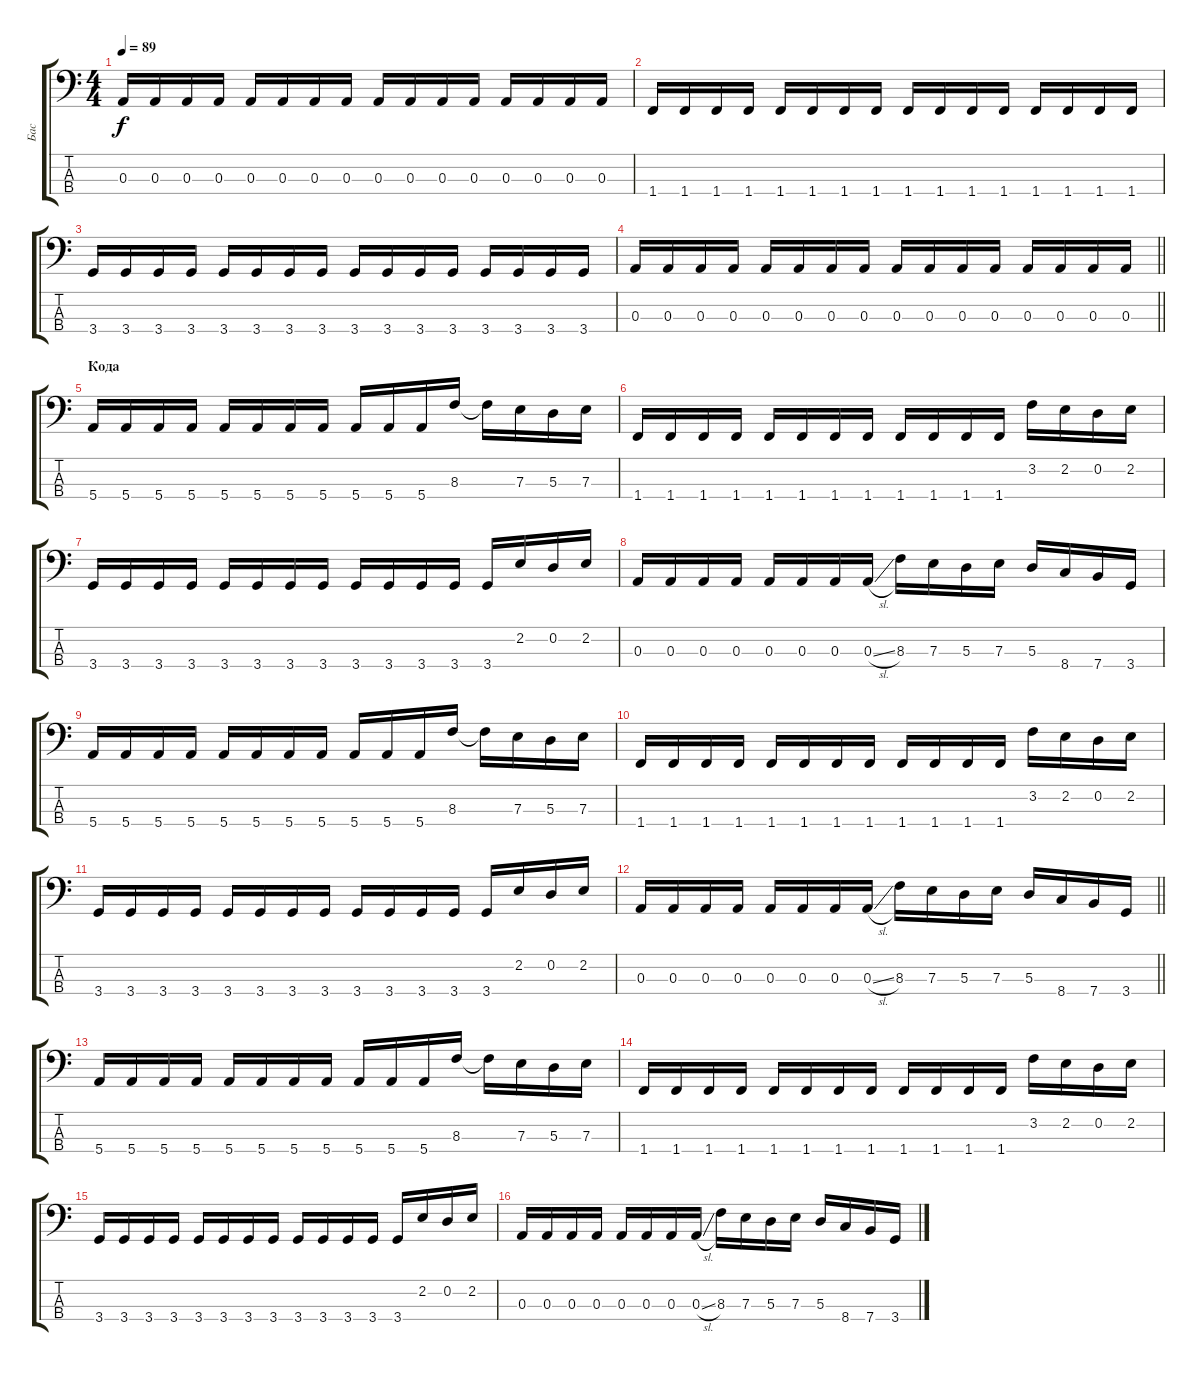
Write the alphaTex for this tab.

\track ("Бас" "Бас") {instrument electricbassfinger}
\staff {score tabs}
\tuning (G2 D2 A1 E1) {hide}
\ts (4 4)
\tempo 89
\clef f4
\ks c
0.3.16{dy f} 0.3.16 0.3.16 0.3.16 0.3.16 0.3.16 0.3.16 0.3.16 0.3.16 0.3.16 0.3.16 0.3.16 0.3.16 0.3.16 0.3.16 0.3.16 |
1.4.16 1.4.16 1.4.16 1.4.16 1.4.16 1.4.16 1.4.16 1.4.16 1.4.16 1.4.16 1.4.16 1.4.16 1.4.16 1.4.16 1.4.16 1.4.16 |
3.4.16 3.4.16 3.4.16 3.4.16 3.4.16 3.4.16 3.4.16 3.4.16 3.4.16 3.4.16 3.4.16 3.4.16 3.4.16 3.4.16 3.4.16 3.4.16 |
\barLineRight lightlight
0.3.16 0.3.16 0.3.16 0.3.16 0.3.16 0.3.16 0.3.16 0.3.16 0.3.16 0.3.16 0.3.16 0.3.16 0.3.16 0.3.16 0.3.16 0.3.16 |
\section ("" "Кода")
5.4.16 5.4.16 5.4.16 5.4.16 5.4.16 5.4.16 5.4.16 5.4.16 5.4.16 5.4.16 5.4.16 8.3.16 8.3{t}.16 7.3.16 5.3.16 7.3.16 |
1.4.16 1.4.16 1.4.16 1.4.16 1.4.16 1.4.16 1.4.16 1.4.16 1.4.16 1.4.16 1.4.16 1.4.16 3.2.16 2.2.16 0.2.16 2.2.16 |
3.4.16 3.4.16 3.4.16 3.4.16 3.4.16 3.4.16 3.4.16 3.4.16 3.4.16 3.4.16 3.4.16 3.4.16 3.4.16 2.2.16 0.2.16 2.2.16 |
0.3.16 0.3.16 0.3.16 0.3.16 0.3.16 0.3.16 0.3.16 0.3{sl}.16 8.3.16 7.3.16 5.3.16 7.3.16 5.3.16 8.4.16 7.4.16 3.4.16 |
5.4.16 5.4.16 5.4.16 5.4.16 5.4.16 5.4.16 5.4.16 5.4.16 5.4.16 5.4.16 5.4.16 8.3.16 8.3{t}.16 7.3.16 5.3.16 7.3.16 |
1.4.16 1.4.16 1.4.16 1.4.16 1.4.16 1.4.16 1.4.16 1.4.16 1.4.16 1.4.16 1.4.16 1.4.16 3.2.16 2.2.16 0.2.16 2.2.16 |
3.4.16 3.4.16 3.4.16 3.4.16 3.4.16 3.4.16 3.4.16 3.4.16 3.4.16 3.4.16 3.4.16 3.4.16 3.4.16 2.2.16 0.2.16 2.2.16 |
\barLineRight lightlight
0.3.16 0.3.16 0.3.16 0.3.16 0.3.16 0.3.16 0.3.16 0.3{sl}.16 8.3.16 7.3.16 5.3.16 7.3.16 5.3.16 8.4.16 7.4.16 3.4.16 |
5.4.16 5.4.16 5.4.16 5.4.16 5.4.16 5.4.16 5.4.16 5.4.16 5.4.16 5.4.16 5.4.16 8.3.16 8.3{t}.16 7.3.16 5.3.16 7.3.16 |
1.4.16 1.4.16 1.4.16 1.4.16 1.4.16 1.4.16 1.4.16 1.4.16 1.4.16 1.4.16 1.4.16 1.4.16 3.2.16 2.2.16 0.2.16 2.2.16 |
3.4.16 3.4.16 3.4.16 3.4.16 3.4.16 3.4.16 3.4.16 3.4.16 3.4.16 3.4.16 3.4.16 3.4.16 3.4.16 2.2.16 0.2.16 2.2.16 |
0.3.16 0.3.16 0.3.16 0.3.16 0.3.16 0.3.16 0.3.16 0.3{sl}.16 8.3.16 7.3.16 5.3.16 7.3.16 5.3.16 8.4.16 7.4.16 3.4.16
